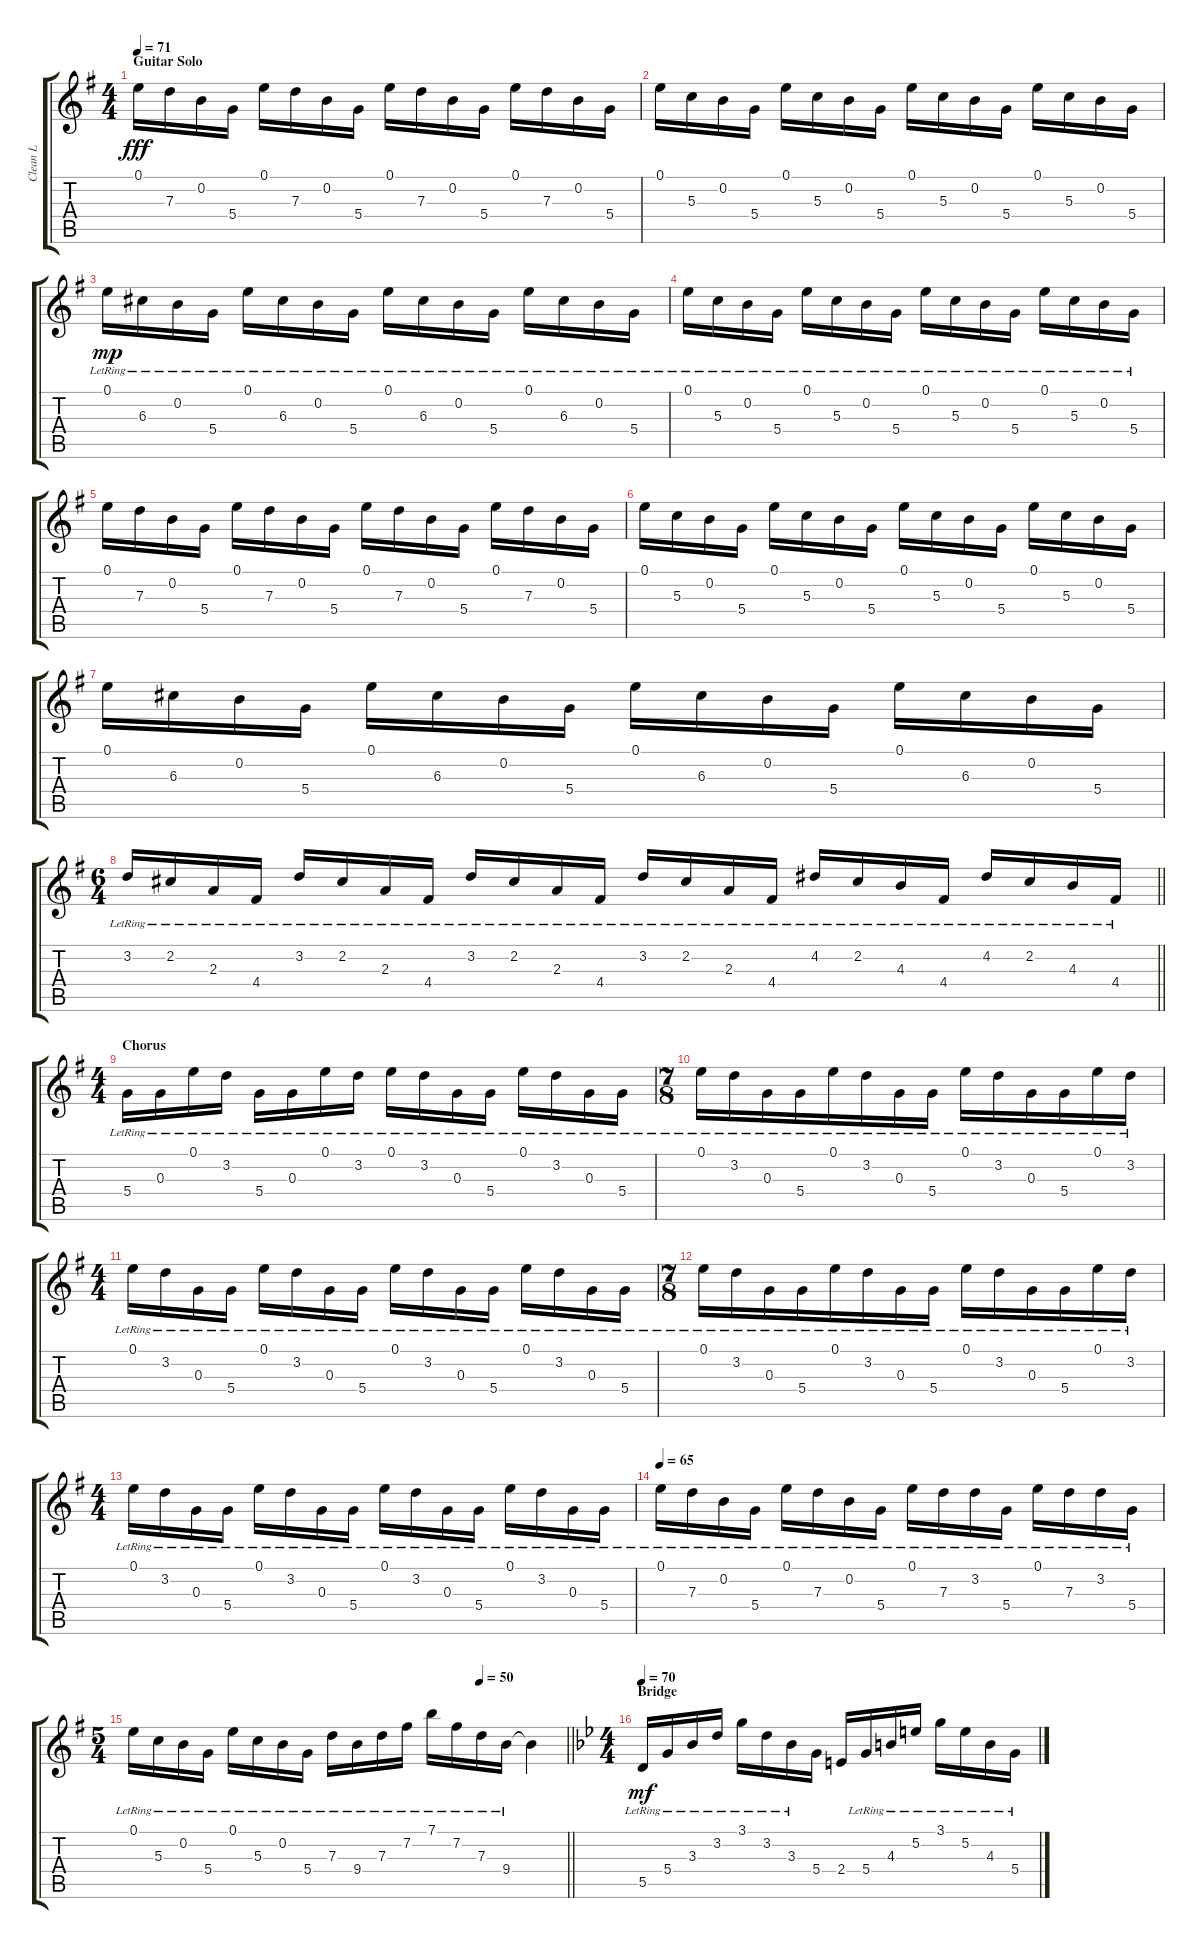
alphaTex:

\track ("Clean L" "Clean L") {instrument acousticguitarsteel}
\staff {score tabs}
\tuning (E4 B3 G3 D3 A2 E2) {hide}
\ts (4 4)
\section ("" "Guitar Solo")
\tempo 71
\clef g2
\ks g
0.1.16{dy fff} 7.3.16 0.2.16 5.4.16 0.1.16 7.3.16 0.2.16 5.4.16 0.1.16 7.3.16 0.2.16 5.4.16 0.1.16 7.3.16 0.2.16 5.4.16 |
0.1.16 5.3.16 0.2.16 5.4.16 0.1.16 5.3.16 0.2.16 5.4.16 0.1.16 5.3.16 0.2.16 5.4.16 0.1.16 5.3.16 0.2.16 5.4.16 |
0.1{lr}.16{dy mp} 6.3{lr}.16 0.2{lr}.16 5.4{lr}.16 0.1{lr}.16 6.3{lr}.16 0.2{lr}.16 5.4{lr}.16 0.1{lr}.16 6.3{lr}.16 0.2{lr}.16 5.4{lr}.16 0.1{lr}.16 6.3{lr}.16 0.2{lr}.16 5.4{lr}.16 |
0.1{lr}.16 5.3{lr}.16 0.2{lr}.16 5.4{lr}.16 0.1{lr}.16 5.3{lr}.16 0.2{lr}.16 5.4{lr}.16 0.1{lr}.16 5.3{lr}.16 0.2{lr}.16 5.4{lr}.16 0.1{lr}.16 5.3{lr}.16 0.2{lr}.16 5.4{lr}.16 |
0.1.16 7.3.16 0.2.16 5.4.16 0.1.16 7.3.16 0.2.16 5.4.16 0.1.16 7.3.16 0.2.16 5.4.16 0.1.16 7.3.16 0.2.16 5.4.16 |
0.1.16 5.3.16 0.2.16 5.4.16 0.1.16 5.3.16 0.2.16 5.4.16 0.1.16 5.3.16 0.2.16 5.4.16 0.1.16 5.3.16 0.2.16 5.4.16 |
0.1.16 6.3.16 0.2.16 5.4.16 0.1.16 6.3.16 0.2.16 5.4.16 0.1.16 6.3.16 0.2.16 5.4.16 0.1.16 6.3.16 0.2.16 5.4.16 |
\ts (6 4)
\barLineRight lightlight
3.2{lr}.16 2.2{lr}.16 2.3{lr}.16 4.4{lr}.16 3.2{lr}.16 2.2{lr}.16 2.3{lr}.16 4.4{lr}.16 3.2{lr}.16 2.2{lr}.16 2.3{lr}.16 4.4{lr}.16 3.2{lr}.16 2.2{lr}.16 2.3{lr}.16 4.4{lr}.16 4.2{lr}.16 2.2{lr}.16 4.3{lr}.16 4.4{lr}.16 4.2{lr}.16 2.2{lr}.16 4.3{lr}.16 4.4{lr}.16 |
\ts (4 4)
\section ("" "Chorus")
5.4{lr}.16 0.3{lr}.16 0.1{lr}.16 3.2{lr}.16 5.4{lr}.16 0.3{lr}.16 0.1{lr}.16 3.2{lr}.16 0.1{lr}.16 3.2{lr}.16 0.3{lr}.16 5.4{lr}.16 0.1{lr}.16 3.2{lr}.16 0.3{lr}.16 5.4{lr}.16 |
\ts (7 8)
0.1{lr}.16 3.2{lr}.16 0.3{lr}.16 5.4{lr}.16 0.1{lr}.16 3.2{lr}.16 0.3{lr}.16 5.4{lr}.16 0.1{lr}.16 3.2{lr}.16 0.3{lr}.16 5.4{lr}.16 0.1{lr}.16 3.2{lr}.16 |
\ts (4 4)
0.1{lr}.16 3.2{lr}.16 0.3{lr}.16 5.4{lr}.16 0.1{lr}.16 3.2{lr}.16 0.3{lr}.16 5.4{lr}.16 0.1{lr}.16 3.2{lr}.16 0.3{lr}.16 5.4{lr}.16 0.1{lr}.16 3.2{lr}.16 0.3{lr}.16 5.4{lr}.16 |
\ts (7 8)
0.1{lr}.16 3.2{lr}.16 0.3{lr}.16 5.4{lr}.16 0.1{lr}.16 3.2{lr}.16 0.3{lr}.16 5.4{lr}.16 0.1{lr}.16 3.2{lr}.16 0.3{lr}.16 5.4{lr}.16 0.1{lr}.16 3.2{lr}.16 |
\ts (4 4)
0.1{lr}.16 3.2{lr}.16 0.3{lr}.16 5.4{lr}.16 0.1{lr}.16 3.2{lr}.16 0.3{lr}.16 5.4{lr}.16 0.1{lr}.16 3.2{lr}.16 0.3{lr}.16 5.4{lr}.16 0.1{lr}.16 3.2{lr}.16 0.3{lr}.16 5.4{lr}.16 |
\tempo 65
0.1{lr}.16 7.3{lr}.16 0.2{lr}.16 5.4{lr}.16 0.1{lr}.16 7.3{lr}.16 0.2{lr}.16 5.4{lr}.16 0.1{lr}.16 7.3{lr}.16 3.2{lr}.16 5.4{lr}.16 0.1{lr}.16 7.3{lr}.16 3.2{lr}.16 5.4{lr}.16 |
\ts (5 4)
\tempo (50 0.8)
\barLineRight lightlight
0.1{lr}.16 5.3{lr}.16 0.2{lr}.16 5.4{lr}.16 0.1{lr}.16 5.3{lr}.16 0.2{lr}.16 5.4{lr}.16 7.3{lr}.16 9.4{lr}.16 7.3{lr}.16 7.2{lr}.16 7.1{lr}.16 7.2{lr}.16 7.3{lr}.16 9.4{lr}.16 9.4{t}.4 |
\ts (4 4)
\section ("" "Bridge")
\tempo 70
\ks bb
5.5{lr}.16{dy mf} 5.4{lr}.16 3.3{lr}.16 3.2{lr}.16 3.1{lr}.16 3.2{lr}.16 3.3{lr}.16 5.4.16 2.4.16 5.4{lr}.16 4.3{lr}.16 5.2{lr}.16 3.1{lr}.16 5.2{lr}.16 4.3{lr}.16 5.4{lr}.16
